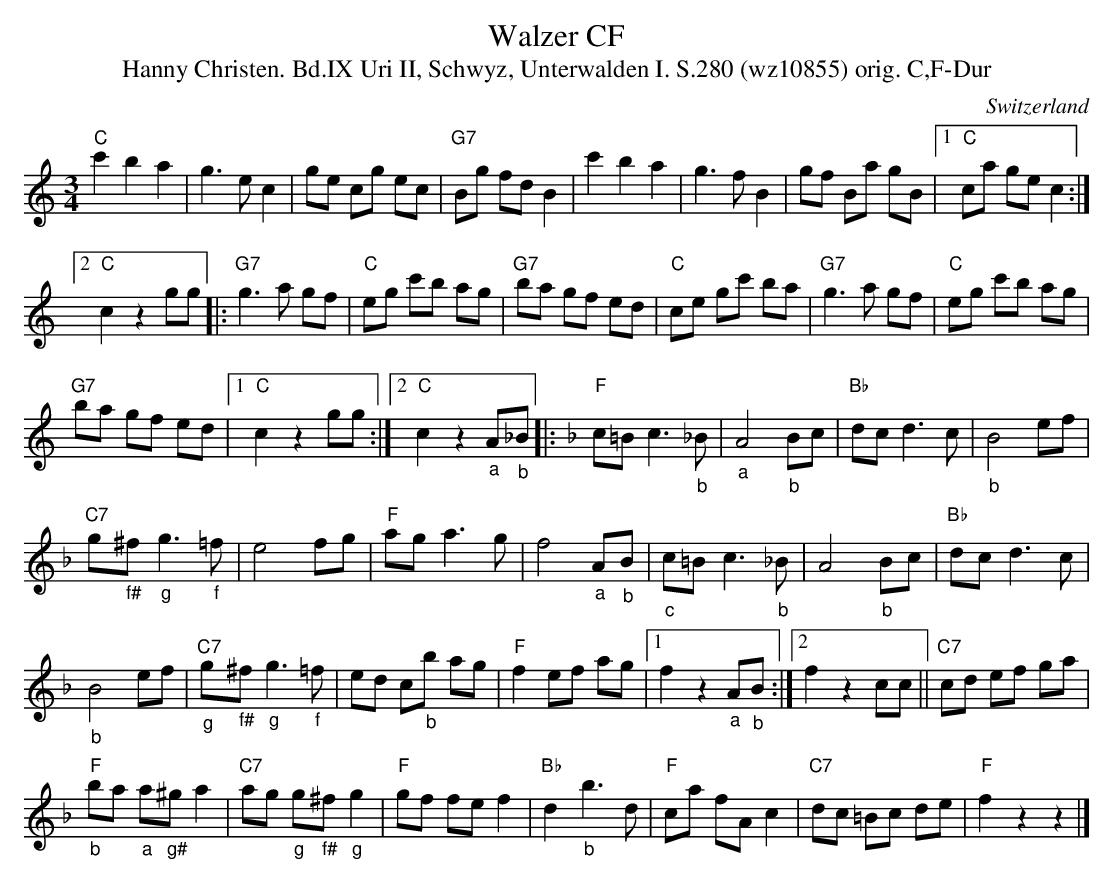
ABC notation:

X:1
T: Walzer CF
T:Hanny Christen. Bd.IX Uri II, Schwyz, Unterwalden I. S.280 (wz10855) orig. C,F-Dur
M:3/4
L:1/8
O:Switzerland
K:C major
"C"c'2b2a2 | g3 e c2 | ge cg ec | "G7"Bg fd B2 | c'2b2a2 | g3 f B2 | gf Ba gB |1 "C"ca ge c2 :|2
"C"c2 z2 gg |: "G7"g3 a gf | "C"eg c'b ag | "G7"ba gf ed | "C"ce gc' ba |  "G7"g3 a gf | "C"eg c'b ag |
"G7"ba gf ed |1 "C"c2 z2 gg :|2 "C"c2 z2 "_a"A"_b"_B |: [K:F] "F"c=B c3 "_b"_B | "_a"A4 "_b"Bc | "Bb"dc d3 c | "_b"B4 ef |
"C7"g"_f#"^f "_g"g3 "_f"=f | e4 fg | "F"ag a3 g | f4 "_a"A"_b"B | "_c"c=B c3 "_b"_B | A4 "_b"Bc | "Bb"dc d3 c |
"_b"B4 ef | "C7""_g"g"_f#"^f "_g"g3 "_f"=f | ed c"_b"b ag | "F"f2 ef ag |1 f2 z2 "_a"A"_b"B :|2 f2 z2 cc || "C7"cd ef ga |
"F""_b"ba "_a"a"_g#"^g a2 | "C7"ag "_g"g"_f#"^f "_g"g2 | "F"gf fe f2 | "Bb"d2 "_b"b3 d | "F"ca fA c2 | "C7"dc =Bc de | "F"f2 z2z2 |]
